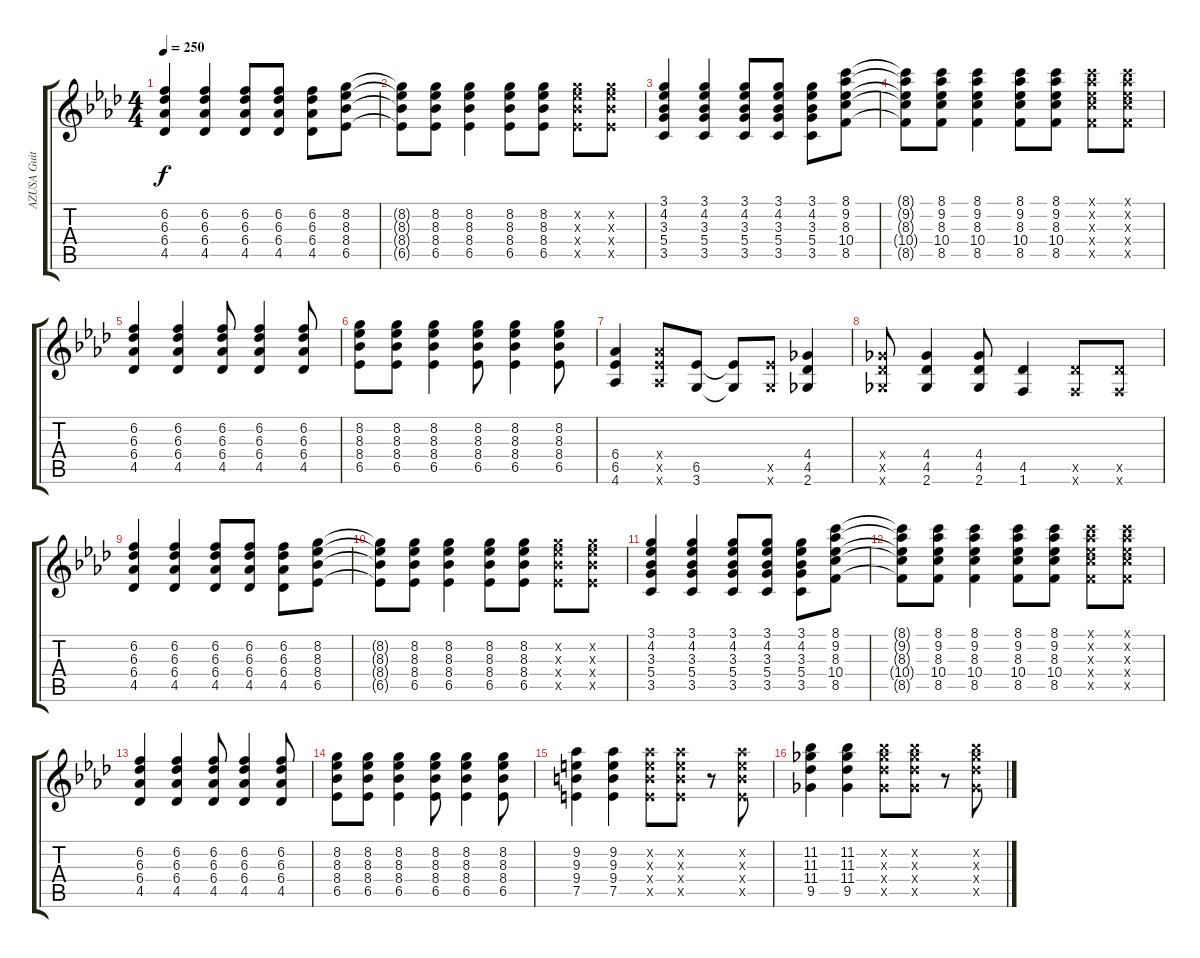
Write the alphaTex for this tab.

\track ("AZUSA Guitar" "AZUSA Guit") {instrument distortionguitar}
\staff {score tabs}
\tuning (E4 B3 G3 D3 A2 E2) {hide}
\ts (4 4)
\tempo 250
\clef g2
\ks ab
(6.2 6.3 6.4 4.5).4{dy f} (6.2 6.3 6.4 4.5).4 (6.2 6.3 6.4 4.5).8 (6.2 6.3 6.4 4.5).8 (6.2 6.3 6.4 4.5).8 (8.2 8.3 8.4 6.5).8 |
(8.2{t} 8.3{t} 8.4{t} 6.5{t}).8 (8.2 8.3 8.4 6.5).8 (8.2 8.3 8.4 6.5).4 (8.2 8.3 8.4 6.5).8 (8.2 8.3 8.4 6.5).8 (8.2{x} 8.3{x} 8.4{x} 6.5{x}).8 (8.2{x} 8.3{x} 8.4{x} 6.5{x}).8 |
(3.1 4.2 3.3 5.4 3.5).4 (3.1 4.2 3.3 5.4 3.5).4 (3.1 4.2 3.3 5.4 3.5).8 (3.1 4.2 3.3 5.4 3.5).8 (3.1 4.2 3.3 5.4 3.5).8 (8.1 9.2 8.3 10.4 8.5).8 |
(8.1{t} 9.2{t} 8.3{t} 10.4{t} 8.5{t}).8 (8.1 9.2 8.3 10.4 8.5).8 (8.1 9.2 8.3 10.4 8.5).4 (8.1 9.2 8.3 10.4 8.5).8 (8.1 9.2 8.3 10.4 8.5).8 (8.1{x} 9.2{x} 8.3{x} 10.4{x} 8.5{x}).8 (8.1{x} 9.2{x} 8.3{x} 10.4{x} 8.5{x}).8 |
(6.2 6.3 6.4 4.5).4 (6.2 6.3 6.4 4.5).4 (6.2 6.3 6.4 4.5).8 (6.2 6.3 6.4 4.5).4 (6.2 6.3 6.4 4.5).8 |
(8.2 8.3 8.4 6.5).8 (8.2 8.3 8.4 6.5).8 (8.2 8.3 8.4 6.5).4 (8.2 8.3 8.4 6.5).8 (8.2 8.3 8.4 6.5).4 (8.2 8.3 8.4 6.5).8 |
(6.4 6.5 4.6).4 (6.4{x} 6.5{x} 4.6{x}).8 (6.5 3.6).8 (6.5{t} 3.6{t}).8 (6.5{x} 3.6{x}).8 (4.4 4.5 2.6).4 |
(4.4{x} 4.5{x} 2.6{x}).8 (4.4 4.5 2.6).4 (4.4 4.5 2.6).8 (4.5 1.6).4 (4.5{x} 1.6{x}).8 (4.5{x} 1.6{x}).8 |
(6.2 6.3 6.4 4.5).4 (6.2 6.3 6.4 4.5).4 (6.2 6.3 6.4 4.5).8 (6.2 6.3 6.4 4.5).8 (6.2 6.3 6.4 4.5).8 (8.2 8.3 8.4 6.5).8 |
(8.2{t} 8.3{t} 8.4{t} 6.5{t}).8 (8.2 8.3 8.4 6.5).8 (8.2 8.3 8.4 6.5).4 (8.2 8.3 8.4 6.5).8 (8.2 8.3 8.4 6.5).8 (8.2{x} 8.3{x} 8.4{x} 6.5{x}).8 (8.2{x} 8.3{x} 8.4{x} 6.5{x}).8 |
(3.1 4.2 3.3 5.4 3.5).4 (3.1 4.2 3.3 5.4 3.5).4 (3.1 4.2 3.3 5.4 3.5).8 (3.1 4.2 3.3 5.4 3.5).8 (3.1 4.2 3.3 5.4 3.5).8 (8.1 9.2 8.3 10.4 8.5).8 |
(8.1{t} 9.2{t} 8.3{t} 10.4{t} 8.5{t}).8 (8.1 9.2 8.3 10.4 8.5).8 (8.1 9.2 8.3 10.4 8.5).4 (8.1 9.2 8.3 10.4 8.5).8 (8.1 9.2 8.3 10.4 8.5).8 (8.1{x} 9.2{x} 8.3{x} 10.4{x} 8.5{x}).8 (8.1{x} 9.2{x} 8.3{x} 10.4{x} 8.5{x}).8 |
(6.2 6.3 6.4 4.5).4 (6.2 6.3 6.4 4.5).4 (6.2 6.3 6.4 4.5).8 (6.2 6.3 6.4 4.5).4 (6.2 6.3 6.4 4.5).8 |
(8.2 8.3 8.4 6.5).8 (8.2 8.3 8.4 6.5).8 (8.2 8.3 8.4 6.5).4 (8.2 8.3 8.4 6.5).8 (8.2 8.3 8.4 6.5).4 (8.2 8.3 8.4 6.5).8 |
(9.2 9.3 9.4 7.5).4 (9.2 9.3 9.4 7.5).4 (9.2{x} 9.3{x} 9.4{x} 7.5{x}).8 (9.2{x} 9.3{x} 9.4{x} 7.5{x}).8 r.8 (9.2{x} 9.3{x} 9.4{x} 7.5{x}).8 |
(11.2 11.3 11.4 9.5).4 (11.2 11.3 11.4 9.5).4 (11.2{x} 11.3{x} 11.4{x} 9.5{x}).8 (11.2{x} 11.3{x} 11.4{x} 9.5{x}).8 r.8 (11.2{x} 11.3{x} 11.4{x} 9.5{x}).8
